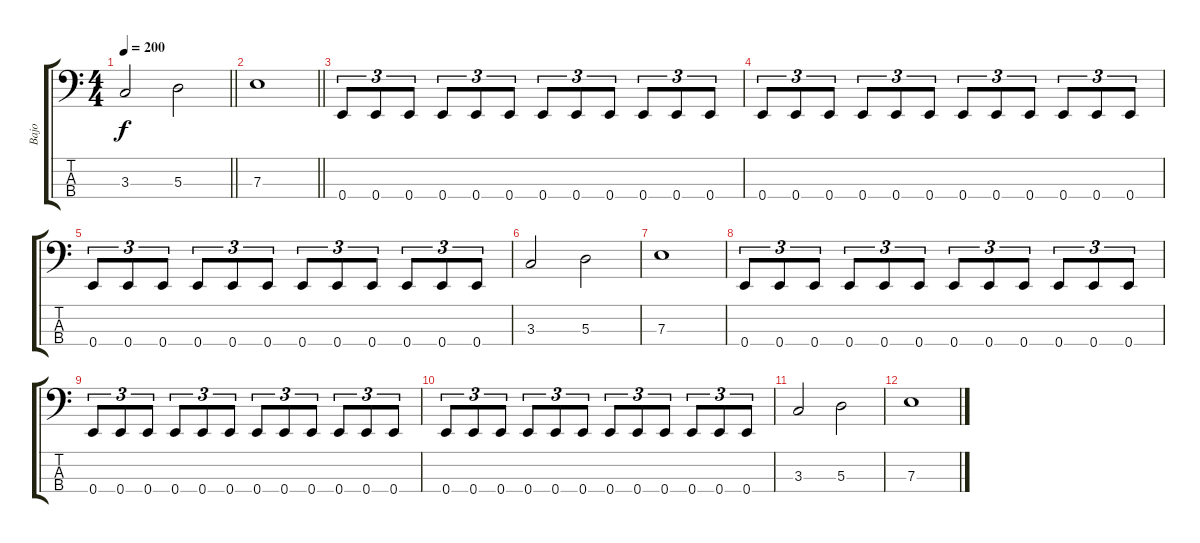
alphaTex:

\track ("Bajo" "Bajo") {instrument electricbassfinger}
\staff {score tabs}
\tuning (G2 D2 A1 E1) {hide}
\ts (4 4)
\tempo 200
\clef f4
\barLineRight lightlight
\ks c
3.3.2{dy f} 5.3.2 |
\barLineRight lightlight
7.3.1 |
0.4.8{tu (3 2) volume 2} 0.4.8{tu (3 2)} 0.4.8{tu (3 2)} 0.4.8{tu (3 2)} 0.4.8{tu (3 2)} 0.4.8{tu (3 2)} 0.4.8{tu (3 2)} 0.4.8{tu (3 2)} 0.4.8{tu (3 2)} 0.4.8{tu (3 2)} 0.4.8{tu (3 2)} 0.4.8{tu (3 2)} |
0.4.8{tu (3 2)} 0.4.8{tu (3 2)} 0.4.8{tu (3 2)} 0.4.8{tu (3 2)} 0.4.8{tu (3 2)} 0.4.8{tu (3 2)} 0.4.8{tu (3 2)} 0.4.8{tu (3 2)} 0.4.8{tu (3 2)} 0.4.8{tu (3 2)} 0.4.8{tu (3 2)} 0.4.8{tu (3 2)} |
0.4.8{tu (3 2)} 0.4.8{tu (3 2)} 0.4.8{tu (3 2)} 0.4.8{tu (3 2)} 0.4.8{tu (3 2)} 0.4.8{tu (3 2)} 0.4.8{tu (3 2)} 0.4.8{tu (3 2)} 0.4.8{tu (3 2)} 0.4.8{tu (3 2)} 0.4.8{tu (3 2)} 0.4.8{tu (3 2)} |
3.3.2 5.3.2 |
7.3.1 |
0.4.8{tu (3 2)} 0.4.8{tu (3 2)} 0.4.8{tu (3 2)} 0.4.8{tu (3 2)} 0.4.8{tu (3 2)} 0.4.8{tu (3 2)} 0.4.8{tu (3 2)} 0.4.8{tu (3 2)} 0.4.8{tu (3 2)} 0.4.8{tu (3 2)} 0.4.8{tu (3 2)} 0.4.8{tu (3 2)} |
0.4.8{tu (3 2) volume 0} 0.4.8{tu (3 2)} 0.4.8{tu (3 2)} 0.4.8{tu (3 2)} 0.4.8{tu (3 2)} 0.4.8{tu (3 2)} 0.4.8{tu (3 2)} 0.4.8{tu (3 2)} 0.4.8{tu (3 2)} 0.4.8{tu (3 2)} 0.4.8{tu (3 2)} 0.4.8{tu (3 2)} |
0.4.8{tu (3 2)} 0.4.8{tu (3 2)} 0.4.8{tu (3 2)} 0.4.8{tu (3 2)} 0.4.8{tu (3 2)} 0.4.8{tu (3 2)} 0.4.8{tu (3 2)} 0.4.8{tu (3 2)} 0.4.8{tu (3 2)} 0.4.8{tu (3 2)} 0.4.8{tu (3 2)} 0.4.8{tu (3 2)} |
3.3.2 5.3.2 |
7.3.1
